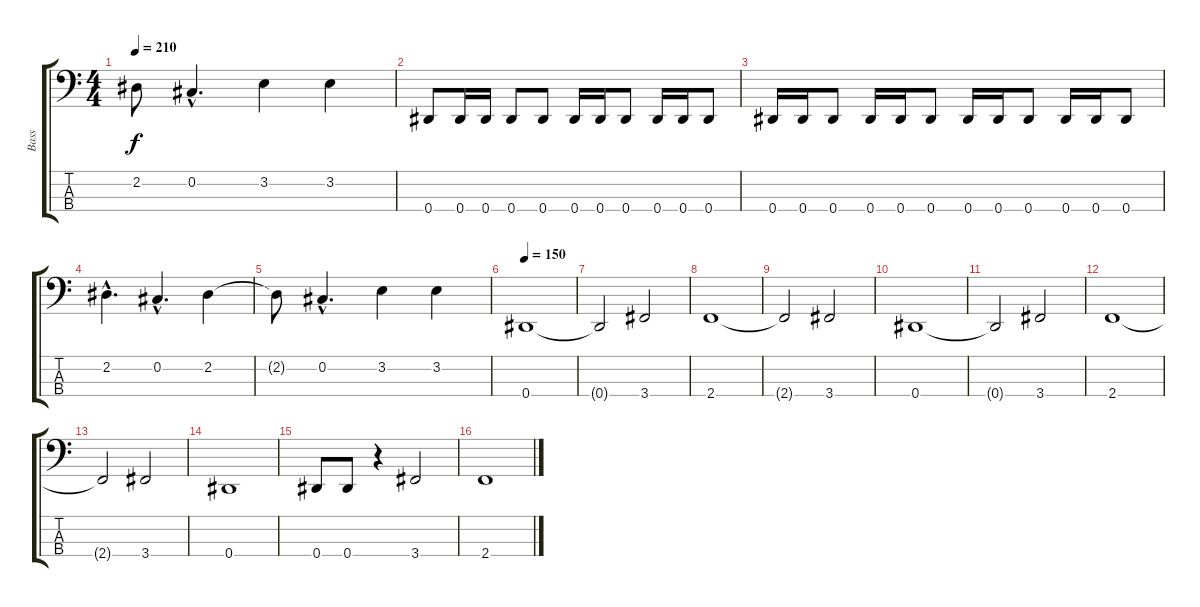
\track ("Bass" "Bass") {instrument electricbasspick}
\staff {score tabs}
\tuning (Gb2 Db2 Ab1 Eb1) {hide}
\ts (4 4)
\tempo 210
\clef f4
\ks c
2.2{t}.8{dy f} 0.2{hac}.4{d} 3.2.4 3.2.4 |
0.4.8 0.4.16 0.4.16 0.4.8 0.4.8 0.4.16 0.4.16 0.4.8 0.4.16 0.4.16 0.4.8 |
0.4.16 0.4.16 0.4.8 0.4.16 0.4.16 0.4.8 0.4.16 0.4.16 0.4.8 0.4.16 0.4.16 0.4.8 |
2.2{hac}.4{d} 0.2{hac}.4{d} 2.2.4 |
2.2{t}.8 0.2{hac}.4{d} 3.2.4 3.2.4 |
\tempo 150
0.4.1 |
0.4{t}.2 3.4.2 |
2.4.1 |
2.4{t}.2 3.4.2 |
0.4.1 |
0.4{t}.2 3.4.2 |
2.4.1 |
2.4{t}.2 3.4.2 |
0.4.1 |
0.4.8 0.4.8 r.4 3.4.2 |
2.4.1
